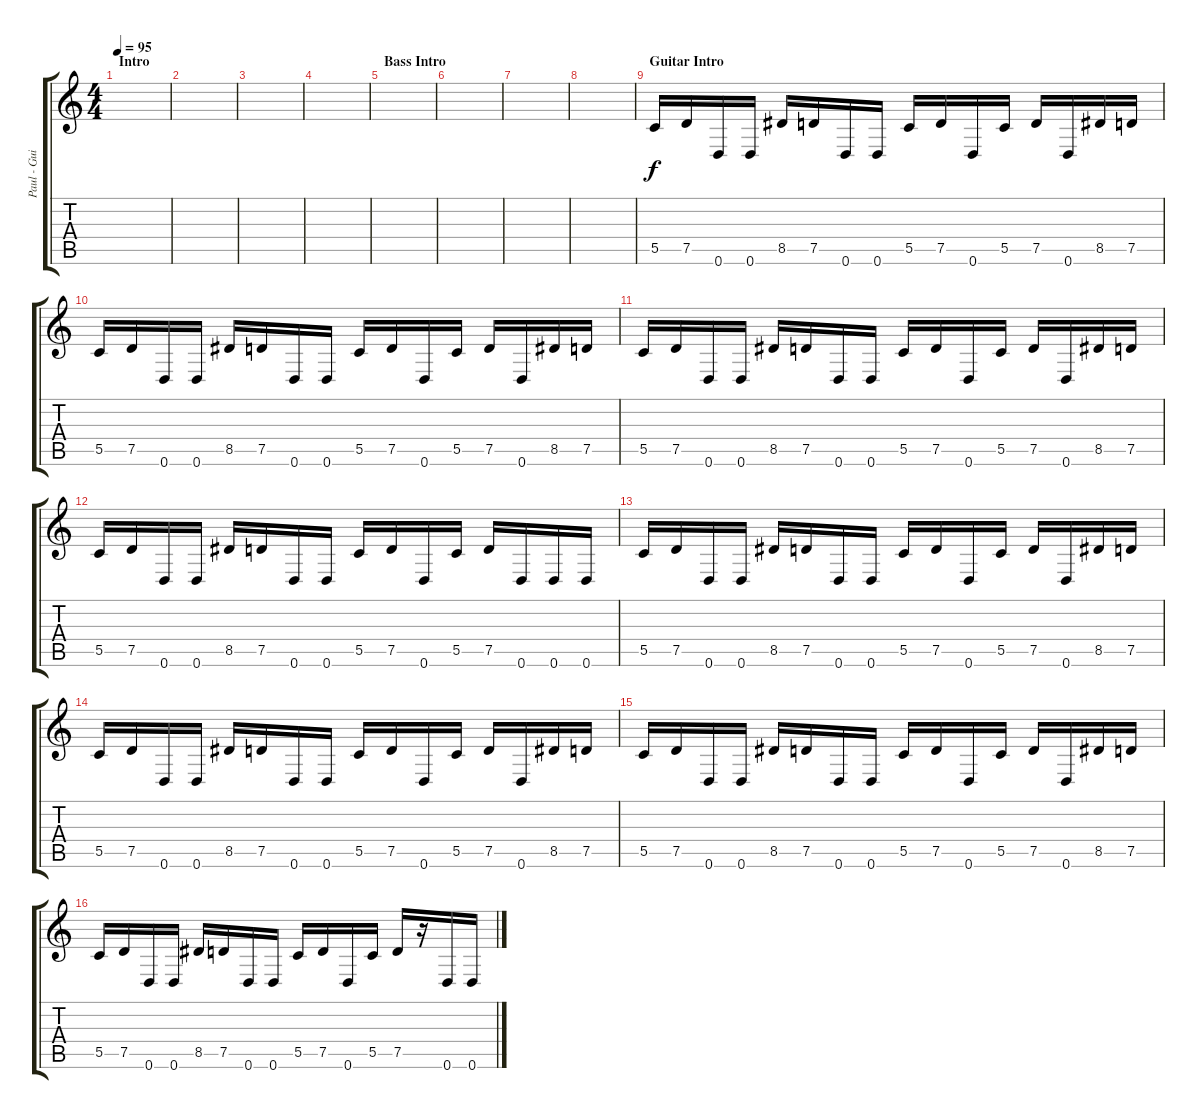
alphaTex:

\track ("Paul - Guitar 2" "Paul - Gui") {instrument distortionguitar}
\staff {score tabs}
\tuning (D4 A3 F3 C3 G2 D2) {hide}
\ts (4 4)
\section ("" "Intro")
\tempo 95
\clef g2
\ks c
|
|
|
|
\section ("" "Bass Intro")
|
|
|
|
\section ("" "Guitar Intro")
5.5.16 7.5.16 0.6.16 0.6.16 8.5.16 7.5.16 0.6.16 0.6.16 5.5.16 7.5.16 0.6.16 5.5.16 7.5.16 0.6.16 8.5.16 7.5.16 |
5.5.16 7.5.16 0.6.16 0.6.16 8.5.16 7.5.16 0.6.16 0.6.16 5.5.16 7.5.16 0.6.16 5.5.16 7.5.16 0.6.16 8.5.16 7.5.16 |
5.5.16 7.5.16 0.6.16 0.6.16 8.5.16 7.5.16 0.6.16 0.6.16 5.5.16 7.5.16 0.6.16 5.5.16 7.5.16 0.6.16 8.5.16 7.5.16 |
5.5.16 7.5.16 0.6.16 0.6.16 8.5.16 7.5.16 0.6.16 0.6.16 5.5.16 7.5.16 0.6.16 5.5.16 7.5.16 0.6.16 0.6.16 0.6.16 |
5.5.16 7.5.16 0.6.16 0.6.16 8.5.16 7.5.16 0.6.16 0.6.16 5.5.16 7.5.16 0.6.16 5.5.16 7.5.16 0.6.16 8.5.16 7.5.16 |
5.5.16 7.5.16 0.6.16 0.6.16 8.5.16 7.5.16 0.6.16 0.6.16 5.5.16 7.5.16 0.6.16 5.5.16 7.5.16 0.6.16 8.5.16 7.5.16 |
5.5.16 7.5.16 0.6.16 0.6.16 8.5.16 7.5.16 0.6.16 0.6.16 5.5.16 7.5.16 0.6.16 5.5.16 7.5.16 0.6.16 8.5.16 7.5.16 |
5.5.16 7.5.16 0.6.16 0.6.16 8.5.16 7.5.16 0.6.16 0.6.16 5.5.16 7.5.16 0.6.16 5.5.16 7.5.16 r.16 0.6.16 0.6.16
